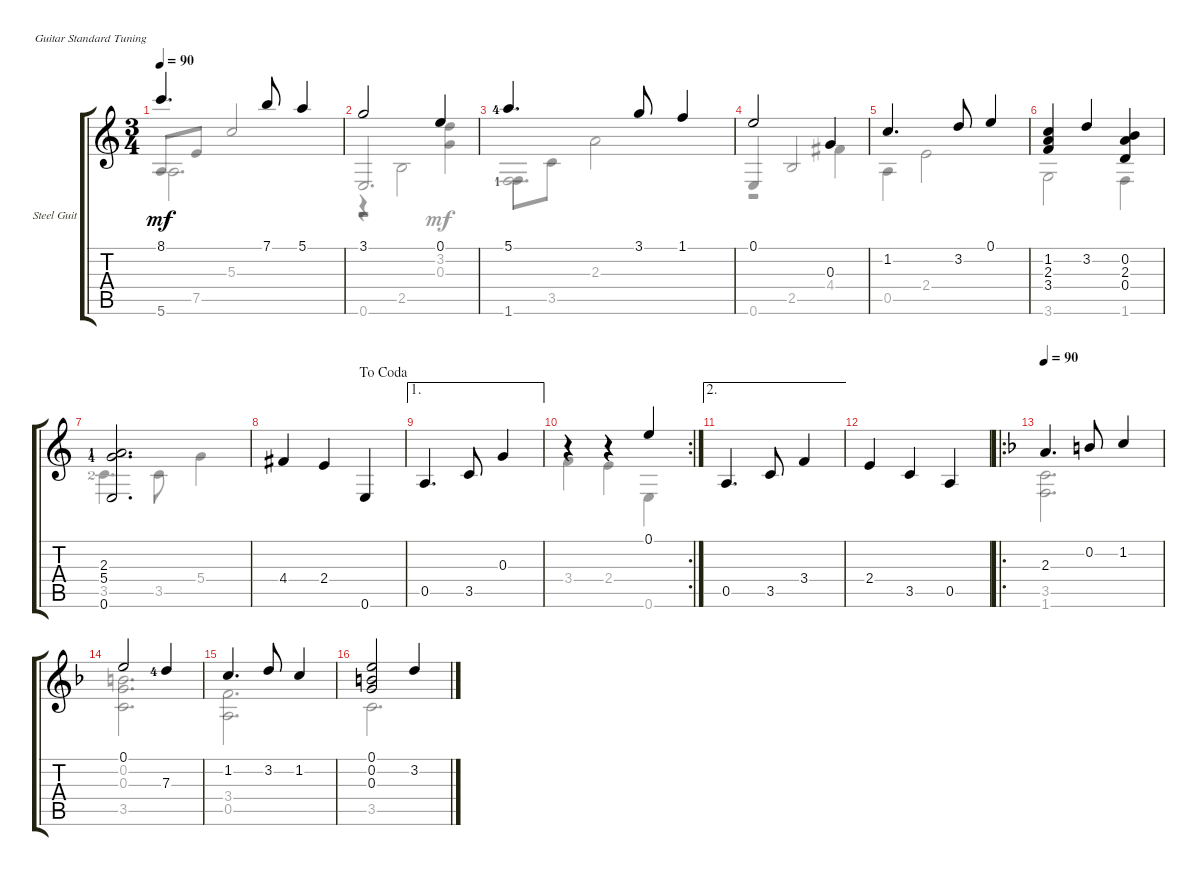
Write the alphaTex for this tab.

\defaultSystemsLayout 4
\bracketExtendMode groupsimilarinstruments
\firstSystemTrackNameOrientation horizontal
\otherSystemsTrackNameOrientation horizontal
\track ("Steel Guitar" "Steel Guit") {instrument acousticguitarsteel}
\staff {score tabs}
\tuning (E4 B3 G3 D3 A2 E2)
\voice
\ts (3 4)
\tempo 90
\clef g2
\ks c
8.1.4{d dy mf} 7.1.8 5.1.4 |
3.1.2 0.1.4 |
5.1{lf 5}.4{d} 3.1.8 1.1.4 |
0.1.2 0.3.4 |
1.2.4{d} 3.2.8 0.1.4 |
(1.2 2.3 3.4).4 3.2.4 (0.2 2.3 0.4).4 |
(2.3{lf 2} 5.4{lf 5} 0.6).2{d} |
\jump dacoda
4.4.4 2.4.4 0.6.4 |
\ae 1
0.5.4{d} 3.5.8 0.3.4 |
\rc 2
r.4 r.4 0.1.4 |
\ae 2
0.5.4{d} 3.5.8 3.4.4 |
2.4.4 3.5.4 0.5.4 |
\ro
\tempo 90
\ks f
2.3.4{d} 0.2.8 1.2.4 |
0.1.2 7.3{lf 5}.4 |
1.2.4{d} 3.2.8 1.2.4 |
(0.1 0.2 0.3).2 3.2.4
\voice
\clef g2
\ottava regular
\simile none
\ks c
5.6.8{dy mf} 7.5.8 5.3.2{beam invert} |
0.6.2{d beam invert} |
1.6{lf 2}.8 3.5.8 2.3.2 |
0.6.4{beam invert} 2.5.2{beam invert} |
0.5.4 2.4.2 |
3.6.2 1.6.4 |
3.5{lf 3}.4{d} 3.5.8 5.4.4 |
|
|
3.4.4 2.4.4 0.6.4 |
|
|
\ks f
(3.5 1.6).2{d} |
(0.2 0.3 3.5).2{d} |
(0.5 3.4).2{d} |
3.5.2{d}
\voice
\clef g2
\ottava regular
\simile none
\ks c
5.6.2{d dy mf} |
r.4 2.5.2 |
1.6{lf 2}.2{d} |
r.2 4.4.4 |
|
|
|
|
|
|
|
|
\ks f
|
|
|
\voice
\clef g2
\ottava regular
\simile none
\ks c
|
r.2 (3.2 0.3).4 |
|
|
|
|
|
|
|
|
|
|
\ks f
|
|
|
